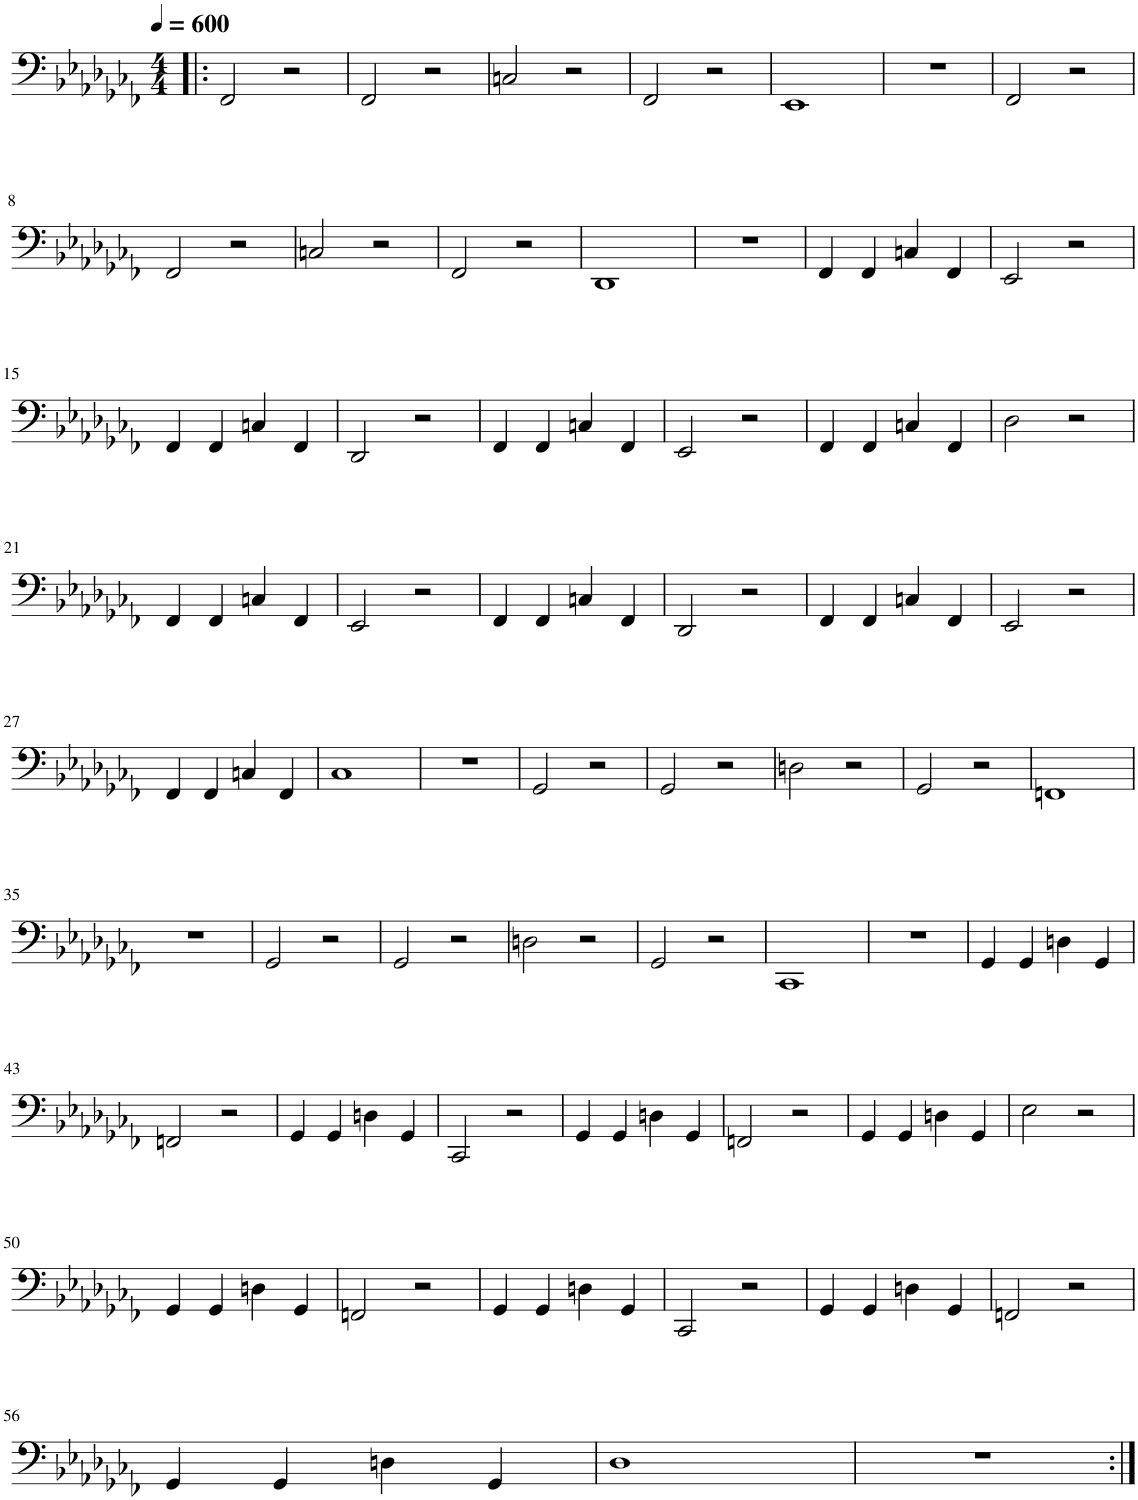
**kern
*part1
*staff1
*I"Piano
*I'Pno.
*clefF4
*k[b-e-a-d-g-c-f-]
*M4/4
*MM600
=1!|:
2FF-/
2r
=2
2FF-/
2r
=3
2Cn/
2r
=4
2FF-/
2r
=5
1EE-
=6
1r
=7
2FF-/
2r
!!LO:LB:g=z
=8
2FF-/
2r
=9
2Cn/
2r
=10
2FF-/
2r
=11
1DD-
=12
1r
=13
4FF-/
4FF-/
4Cn/
4FF-/
=14
2EE-/
2r
!!LO:LB:g=z
=15
4FF-/
4FF-/
4Cn/
4FF-/
=16
2DD-/
2r
=17
4FF-/
4FF-/
4Cn/
4FF-/
=18
2EE-/
2r
=19
4FF-/
4FF-/
4Cn/
4FF-/
=20
2D-\
2r
!!LO:LB:g=z
=21
4FF-/
4FF-/
4Cn/
4FF-/
=22
2EE-/
2r
=23
4FF-/
4FF-/
4Cn/
4FF-/
=24
2DD-/
2r
=25
4FF-/
4FF-/
4Cn/
4FF-/
=26
2EE-/
2r
!!LO:LB:g=z
=27
4FF-/
4FF-/
4Cn/
4FF-/
=28
1C-
=29
1r
=30
2GG-/
2r
=31
2GG-/
2r
=32
2Dn\
2r
=33
2GG-/
2r
=34
1FFn
!!LO:LB:g=z
=35
1r
=36
2GG-/
2r
=37
2GG-/
2r
=38
2Dn\
2r
=39
2GG-/
2r
=40
1CC-
=41
1r
=42
4GG-/
4GG-/
4Dn\
4GG-/
!!LO:LB:g=z
=43
2FFn/
2r
=44
4GG-/
4GG-/
4Dn\
4GG-/
=45
2CC-/
2r
=46
4GG-/
4GG-/
4Dn\
4GG-/
=47
2FFn/
2r
=48
4GG-/
4GG-/
4Dn\
4GG-/
=49
2E-\
2r
!!LO:LB:g=z
=50
4GG-/
4GG-/
4Dn\
4GG-/
=51
2FFn/
2r
=52
4GG-/
4GG-/
4Dn\
4GG-/
=53
2CC-/
2r
=54
4GG-/
4GG-/
4Dn\
4GG-/
=55
2FFn/
2r
!!LO:LB:g=z
=56
4GG-/
4GG-/
4Dn\
4GG-/
=57
1D-
=58
1r
=:|!
*-
